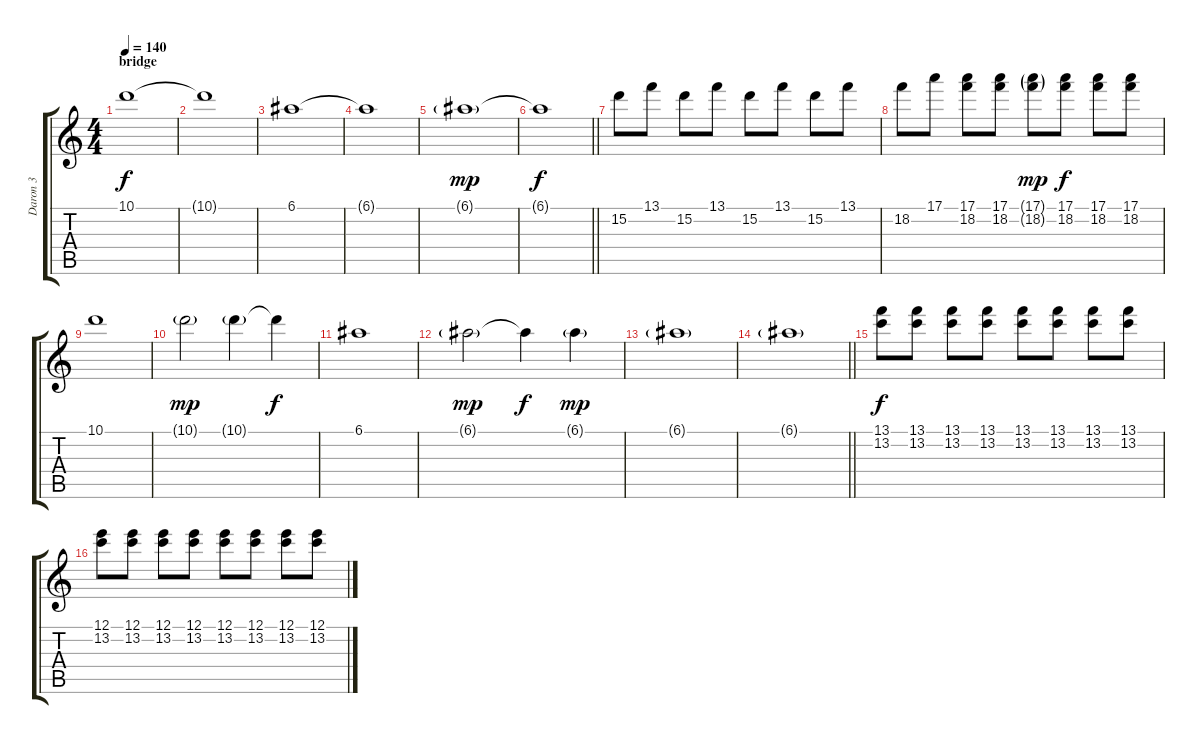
\track ("Daron 3" "Daron 3") {instrument electricguitarclean}
\staff {score tabs}
\tuning (E4 B3 G3 D3 A2 D2) {hide}
\ts (4 4)
\section ("" "bridge")
\tempo 140
\clef g2
\ks c
10.1.1{dy f} |
10.1{t}.1 |
6.1.1 |
6.1{t}.1 |
6.1{g}.1{dy mp} |
\barLineRight lightlight
6.1{t}.1{dy f} |
15.2.8 13.1.8 15.2.8 13.1.8 15.2.8 13.1.8 15.2.8 13.1.8 |
18.2.8 17.1.8 (17.1 18.2).8 (17.1 18.2).8 (17.1{g} 18.2{g}).8{dy mp} (17.1 18.2).8{dy f} (17.1 18.2).8 (17.1 18.2).8 |
10.1.1 |
10.1{g}.2{dy mp} 10.1{g}.4 10.1{t}.4{dy f} |
6.1.1 |
6.1{g}.2{dy mp} 6.1{t}.4{dy f} 6.1{g}.4{dy mp} |
6.1{g}.1 |
\barLineRight lightlight
6.1{g}.1 |
(13.1 13.2).8{dy f} (13.1 13.2).8 (13.1 13.2).8 (13.1 13.2).8 (13.1 13.2).8 (13.1 13.2).8 (13.1 13.2).8 (13.1 13.2).8 |
(12.1 13.2).8 (12.1 13.2).8 (12.1 13.2).8 (12.1 13.2).8 (12.1 13.2).8 (12.1 13.2).8 (12.1 13.2).8 (12.1 13.2).8
